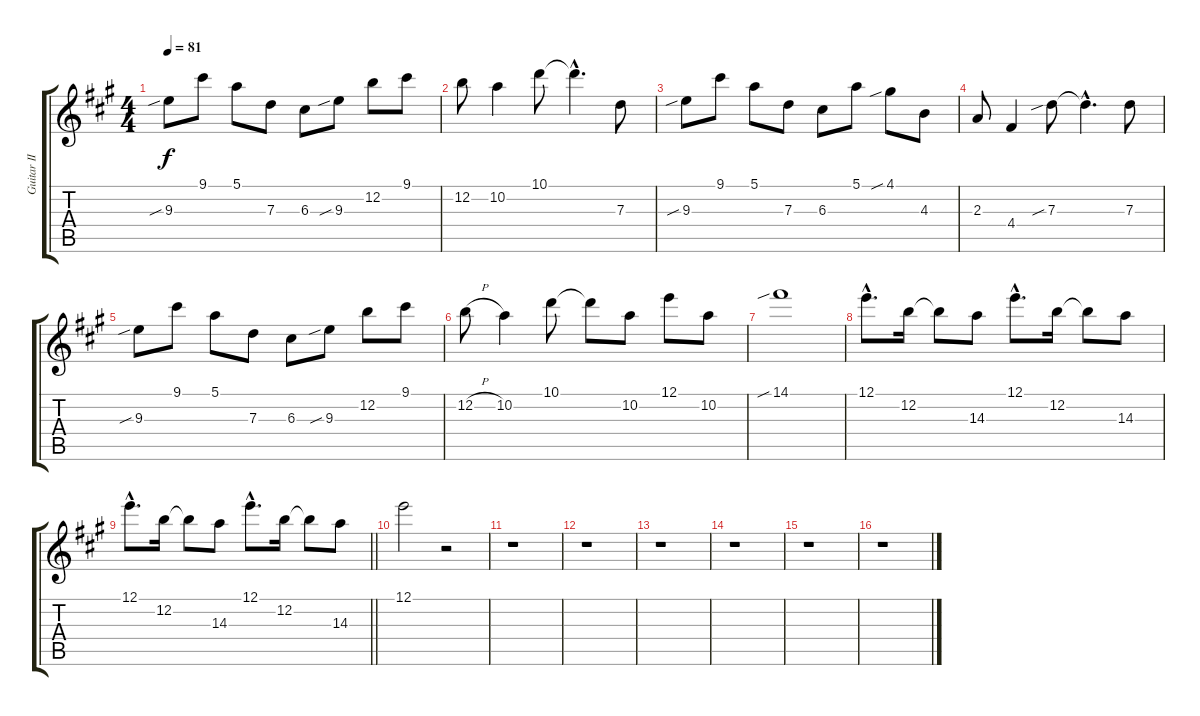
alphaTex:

\track ("Guitar II" "Guitar II") {instrument distortionguitar}
\staff {score tabs}
\tuning (E4 B3 G3 D3 A2 E2) {hide}
\ts (4 4)
\tempo 81
\clef g2
\ks a
9.3{sib}.8{dy f} 9.1.8 5.1.8 7.3.8 6.3.8 9.3{sib}.8 12.2.8 9.1.8 |
12.2.8 10.2.4 10.1.8 10.1{hac t}.4{d} 7.3.8 |
9.3{sib}.8 9.1.8 5.1.8 7.3.8 6.3.8 5.1.8 4.1{sib}.8 4.3.8 |
2.3.8 4.4.4 7.3{sib}.8 7.3{hac t}.4{d} 7.3.8 |
9.3{sib}.8 9.1.8 5.1.8 7.3.8 6.3.8 9.3{sib}.8 12.2.8 9.1.8 |
12.2{h}.8 10.2.4 10.1.8 10.1{t}.8 10.2.8 12.1.8 10.2.8 |
14.1{sib}.1 |
12.1{hac}.8{d} 12.2.16 12.2{t}.8 14.3.8 12.1{hac}.8{d} 12.2.16 12.2{t}.8 14.3.8 |
\barLineRight lightlight
12.1{hac}.8{d} 12.2.16 12.2{t}.8 14.3.8 12.1{hac}.8{d} 12.2.16 12.2{t}.8 14.3.8 |
12.1.2 r.2 |
r.1 |
r.1 |
r.1 |
r.1 |
r.1 |
r.1
